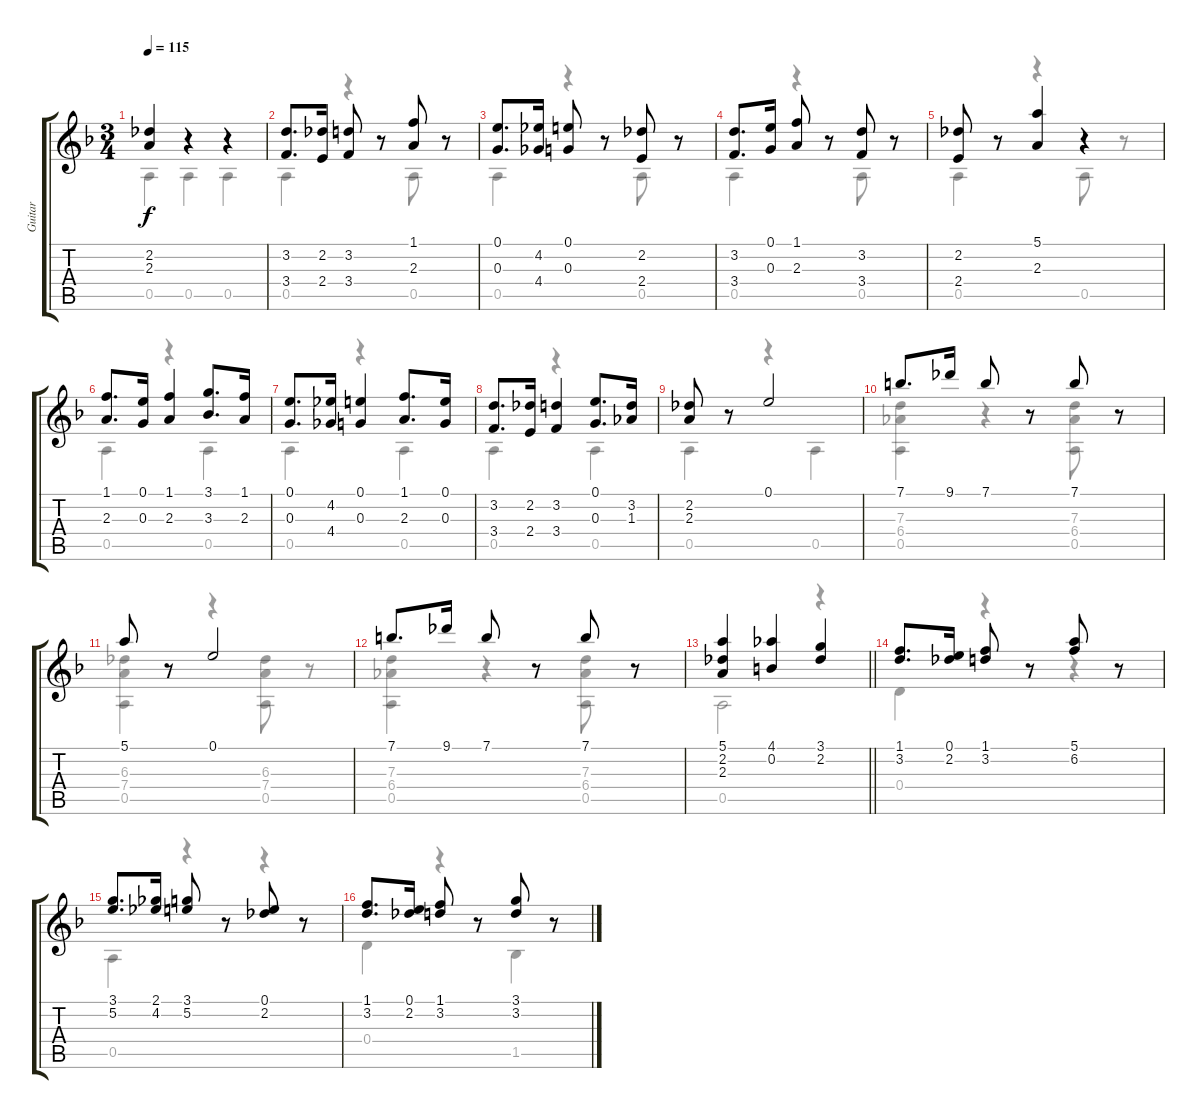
\track ("Guitar" "Guitar") {instrument acousticguitarnylon}
\staff {score tabs}
\tuning (E4 B3 G3 D3 A2 E2) {hide}
\voice
\ts (3 4)
\tempo 115
\clef g2
\ks dminor
(2.2 2.3).4{dy f} r.4 r.4 |
(3.2 3.4).8{d} (2.2 2.4).16 (3.2 3.4).8 r.8 (1.1 2.3).8 r.8 |
(0.1 0.3).8{d} (4.2 4.4).16 (0.1 0.3).8 r.8 (2.2 2.4).8 r.8 |
(3.2 3.4).8{d} (0.1 0.3).16 (1.1 2.3).8 r.8 (3.2 3.4).8 r.8 |
(2.2 2.4).8 r.8 (5.1 2.3).4 r.4 |
(1.1 2.3).8{d} (0.1 0.3).16 (1.1 2.3).4 (3.1 3.3).8{d} (1.1 2.3).16 |
(0.1 0.3).8{d} (4.2 4.4).16 (0.1 0.3).4 (1.1 2.3).8{d} (0.1 0.3).16 |
(3.2 3.4).8{d} (2.2 2.4).16 (3.2 3.4).4 (0.1 0.3).8{d} (3.2 1.3).16 |
(2.2 2.3).8 r.8 0.1.2 |
7.1.8{d} 9.1.16 7.1.8 r.8 7.1.8 r.8 |
5.1.8 r.8 0.1.2 |
7.1.8{d} 9.1.16 7.1.8 r.8 7.1.8 r.8 |
\barLineRight lightlight
(5.1 2.2 2.3).4 (4.1 0.2).4 (3.1 2.2).4 |
(1.1 3.2).8{d} (0.1 2.2).16 (1.1 3.2).8 r.8 (5.1 6.2).8 r.8 |
(3.1 5.2).8{d} (2.1 4.2).16 (3.1 5.2).8 r.8 (0.1 2.2).8 r.8 |
(1.1 3.2).8{d} (0.1 2.2).16 (1.1 3.2).8 r.8 (3.1 3.2).8 r.8
\voice
\clef g2
\ottava regular
\simile none
\ks dminor
0.5.4{dy f} 0.5.4 0.5.4 |
0.5.4 r.4 0.5.8 r.8 |
0.5.4 r.4 0.5.8 r.8 |
0.5.4 r.4 0.5.8 r.8 |
0.5.4 r.4 0.5.8 r.8 |
0.5.4 r.4 0.5.4 |
0.5.4 r.4 0.5.4 |
0.5.4 r.4 0.5.4 |
0.5.4 r.4 0.5.4 |
(7.3 6.4 0.5).4 r.4 (7.3 6.4 0.5).8 r.8 |
(6.3 7.4 0.5).4 r.4 (6.3 7.4 0.5).8 r.8 |
(7.3 6.4 0.5).4 r.4 (7.3 6.4 0.5).8 r.8 |
\barLineRight lightlight
0.5.2 r.4 |
0.4.4 r.4 r.4 |
0.5.4 r.4 r.4 |
0.4.4 r.4 1.5.4
